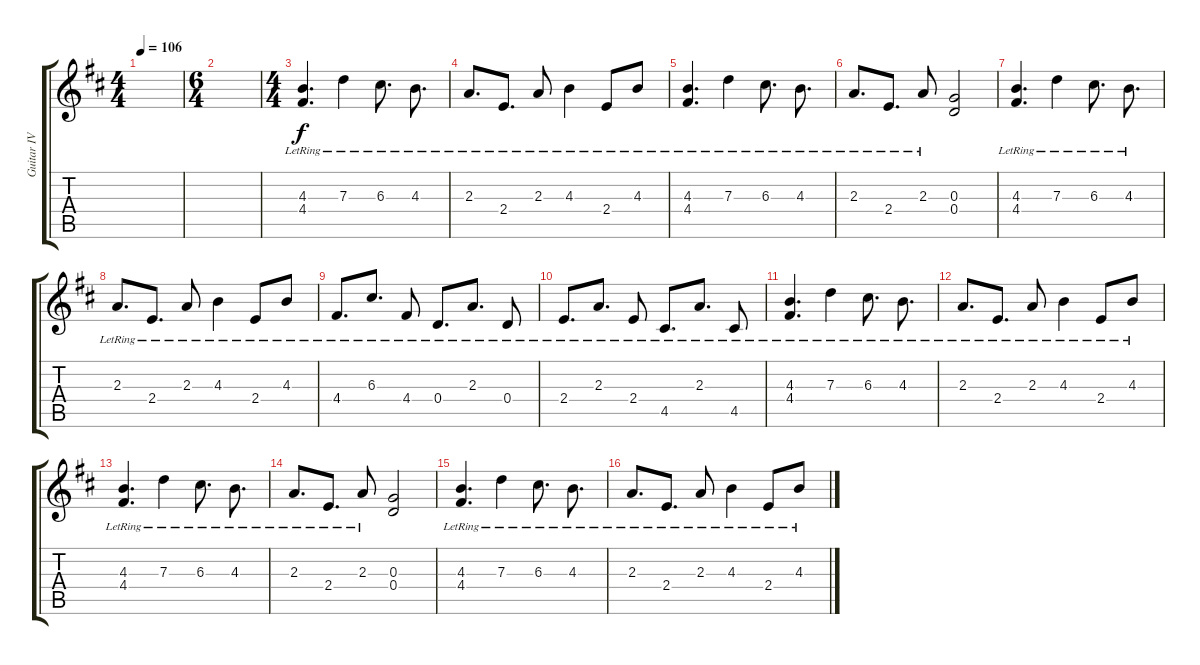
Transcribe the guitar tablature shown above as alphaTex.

\track ("Guitar IV (Standard Tuning)" "Guitar IV ") {instrument distortionguitar}
\staff {score tabs}
\tuning (E4 B3 G3 D3 A2 E2) {hide}
\ts (4 4)
\tempo 106
\clef g2
\ks d
|
\ts (6 4)
|
\ts (4 4)
(4.3{lr} 4.4{lr}).4{d instrument overdrivenguitar} 7.3{lr}.4 6.3{lr}.8{d} 4.3{lr}.8{d} |
2.3{lr}.8{d} 2.4{lr}.8{d} 2.3{lr}.8 4.3{lr}.4 2.4{lr}.8 4.3{lr}.8 |
(4.3{lr} 4.4{lr}).4{d} 7.3{lr}.4 6.3{lr}.8{d} 4.3{lr}.8{d} |
2.3{lr}.8{d} 2.4{lr}.8{d} 2.3{lr}.8 (0.3 0.4).2 |
(4.3{lr} 4.4{lr}).4{d} 7.3{lr}.4 6.3{lr}.8{d} 4.3{lr}.8{d} |
2.3{lr}.8{d} 2.4{lr}.8{d} 2.3{lr}.8 4.3{lr}.4 2.4{lr}.8 4.3{lr}.8 |
4.4{lr}.8{d} 6.3{lr}.8{d} 4.4{lr}.8 0.4{lr}.8{d} 2.3{lr}.8{d} 0.4{lr}.8 |
2.4{lr}.8{d} 2.3{lr}.8{d} 2.4{lr}.8 4.5{lr}.8{d} 2.3{lr}.8{d} 4.5{lr}.8 |
(4.3{lr} 4.4{lr}).4{d} 7.3{lr}.4 6.3{lr}.8{d} 4.3{lr}.8{d} |
2.3{lr}.8{d} 2.4{lr}.8{d} 2.3{lr}.8 4.3{lr}.4 2.4{lr}.8 4.3{lr}.8 |
(4.3{lr} 4.4{lr}).4{d} 7.3{lr}.4 6.3{lr}.8{d} 4.3{lr}.8{d} |
2.3{lr}.8{d} 2.4{lr}.8{d} 2.3{lr}.8 (0.3 0.4).2 |
(4.3{lr} 4.4{lr}).4{d} 7.3{lr}.4 6.3{lr}.8{d} 4.3{lr}.8{d} |
2.3{lr}.8{d} 2.4{lr}.8{d} 2.3{lr}.8 4.3{lr}.4 2.4{lr}.8 4.3{lr}.8
